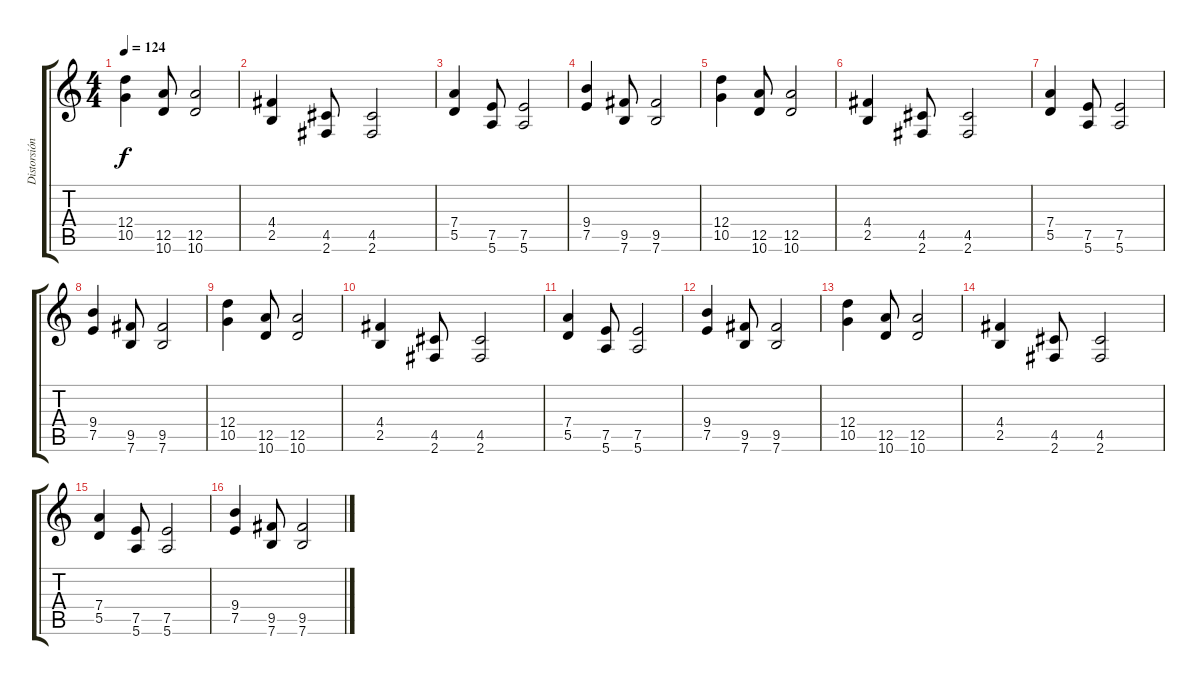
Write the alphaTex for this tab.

\track ("Distorsión" "Distorsión") {instrument overdrivenguitar}
\staff {score tabs}
\tuning (E4 B3 G3 D3 A2 E2) {hide}
\ts (4 4)
\tempo 124
\clef g2
\ks c
(12.4 10.5).4{dy f} (12.5 10.6).8 (12.5 10.6).2 |
(4.4 2.5).4 (4.5 2.6).8 (4.5 2.6).2 |
(7.4 5.5).4 (7.5 5.6).8 (7.5 5.6).2 |
(9.4 7.5).4 (9.5 7.6).8 (9.5 7.6).2 |
(12.4 10.5).4 (12.5 10.6).8 (12.5 10.6).2 |
(4.4 2.5).4 (4.5 2.6).8 (4.5 2.6).2 |
(7.4 5.5).4 (7.5 5.6).8 (7.5 5.6).2 |
(9.4 7.5).4 (9.5 7.6).8 (9.5 7.6).2 |
(12.4 10.5).4 (12.5 10.6).8 (12.5 10.6).2 |
(4.4 2.5).4 (4.5 2.6).8 (4.5 2.6).2 |
(7.4 5.5).4 (7.5 5.6).8 (7.5 5.6).2 |
(9.4 7.5).4 (9.5 7.6).8 (9.5 7.6).2 |
(12.4 10.5).4 (12.5 10.6).8 (12.5 10.6).2 |
(4.4 2.5).4 (4.5 2.6).8 (4.5 2.6).2 |
(7.4 5.5).4 (7.5 5.6).8 (7.5 5.6).2 |
(9.4 7.5).4 (9.5 7.6).8 (9.5 7.6).2
